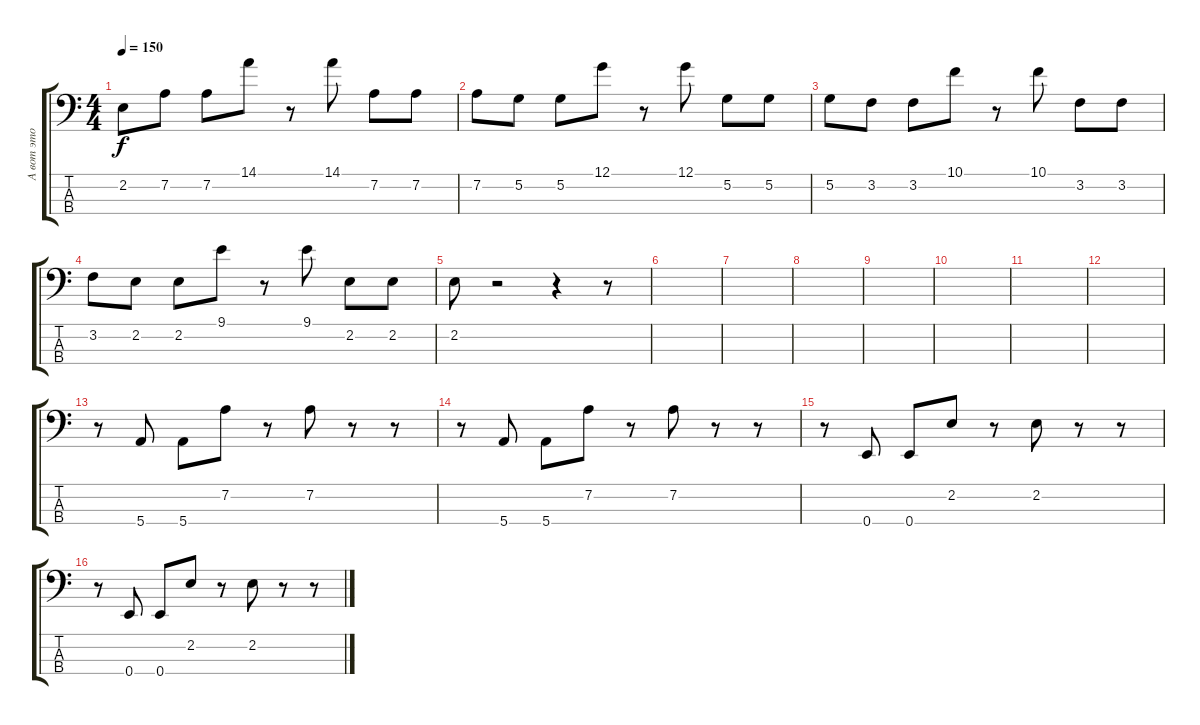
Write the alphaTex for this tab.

\track ("А вот это бас" "А вот это ") {instrument electricbassfinger}
\staff {score tabs}
\tuning (G2 D2 A1 E1) {hide}
\ts (4 4)
\tempo 150
\clef f4
\ks c
2.2.8{dy f} 7.2.8 7.2.8 14.1.8 r.8 14.1.8 7.2.8 7.2.8 |
7.2.8 5.2.8 5.2.8 12.1.8 r.8 12.1.8 5.2.8 5.2.8 |
5.2.8 3.2.8 3.2.8 10.1.8 r.8 10.1.8 3.2.8 3.2.8 |
3.2.8 2.2.8 2.2.8 9.1.8 r.8 9.1.8 2.2.8 2.2.8 |
2.2.8 r.2 r.4 r.8 |
|
|
|
|
|
|
|
r.8 5.4.8 5.4.8 7.2.8 r.8 7.2.8 r.8 r.8 |
r.8 5.4.8 5.4.8 7.2.8 r.8 7.2.8 r.8 r.8 |
r.8 0.4.8 0.4.8 2.2.8 r.8 2.2.8 r.8 r.8 |
r.8 0.4.8 0.4.8 2.2.8 r.8 2.2.8 r.8 r.8
